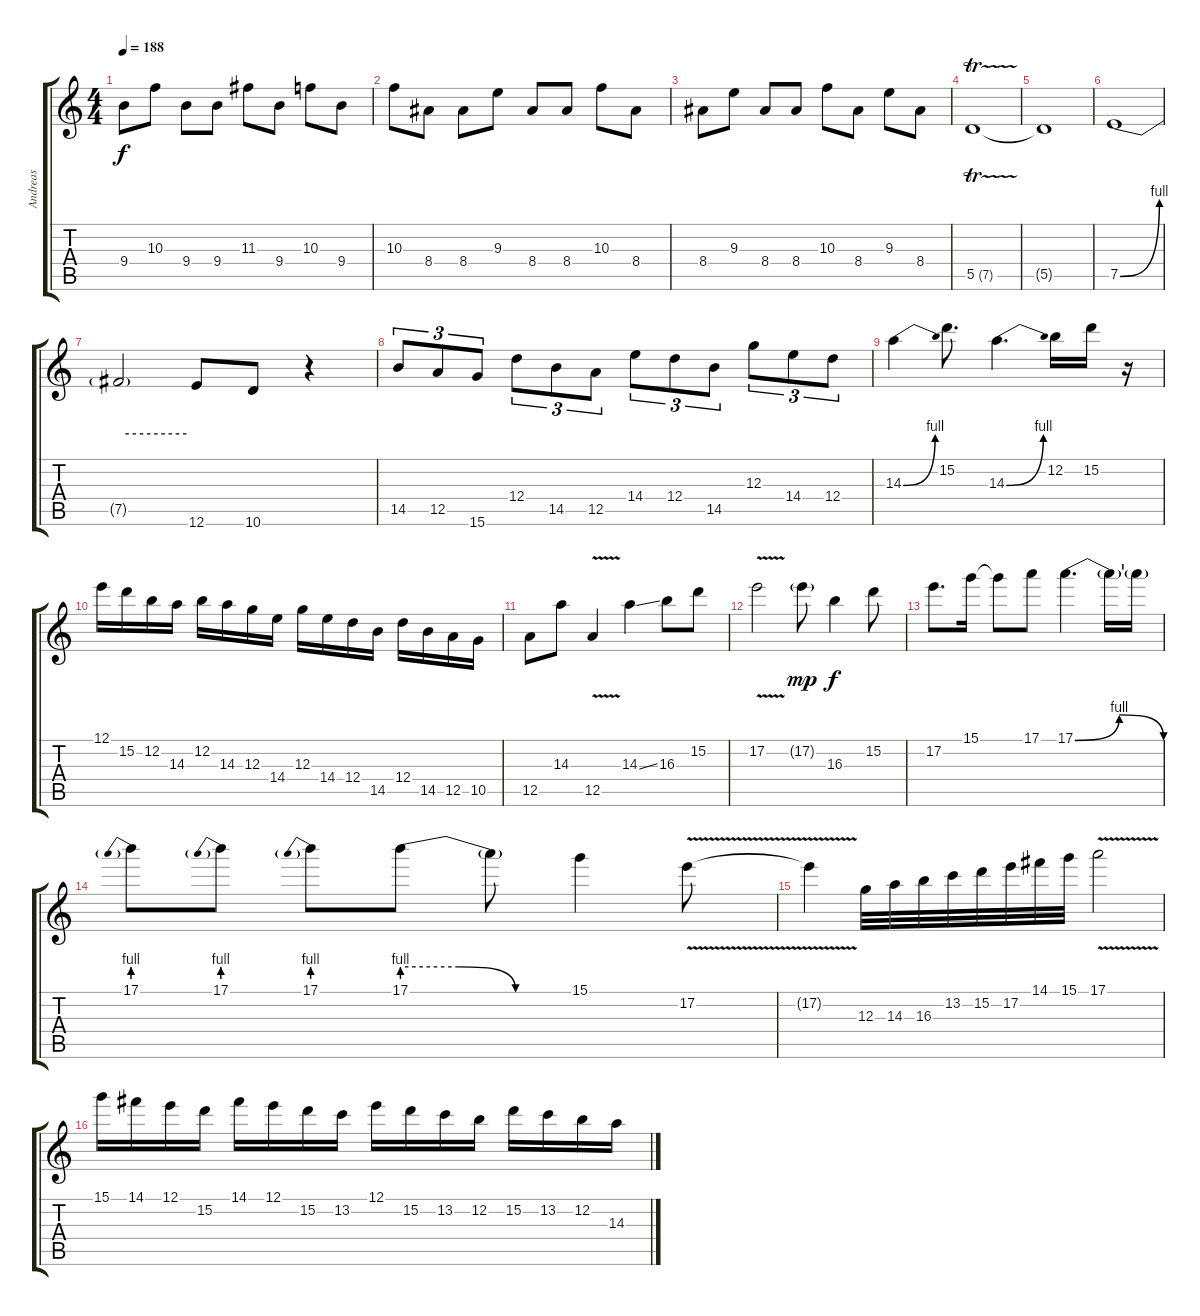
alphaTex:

\track ("Andreas" "Andreas") {instrument distortionguitar}
\staff {score tabs}
\tuning (E4 B3 G3 D3 A2 E2) {hide}
\ts (4 4)
\tempo 188
\clef g2
\ks c
9.4.8{dy f} 10.3.8 9.4.8 9.4.8 11.3.8 9.4.8 10.3.8 9.4.8 |
10.3.8 8.4.8 8.4.8 9.3.8 8.4.8 8.4.8 10.3.8 8.4.8 |
8.4.8 9.3.8 8.4.8 8.4.8 10.3.8 8.4.8 9.3.8 8.4.8 |
5.5{tr (7 16)}.1 |
5.5{t}.1 |
7.5{be (bend 0 0 60 4)}.1 |
7.5{be (hold 0 4 60 4) t}.2 12.6.8 10.6.8 r.4 |
14.5.8{tu (3 2)} 12.5.8{tu (3 2)} 15.6.8{tu (3 2)} 12.4.8{tu (3 2)} 14.5.8{tu (3 2)} 12.5.8{tu (3 2)} 14.4.8{tu (3 2)} 12.4.8{tu (3 2)} 14.5.8{tu (3 2)} 12.3.8{tu (3 2)} 14.4.8{tu (3 2)} 12.4.8{tu (3 2)} |
14.3{be (bend 0 0 60 4)}.4 15.2.8{d} 14.3{be (bend 0 0 60 4)}.4{d} 12.2.16 15.2.16 r.16 |
12.1.16 15.2.16 12.2.16 14.3.16 12.2.16 14.3.16 12.3.16 14.4.16 12.3.16 14.4.16 12.4.16 14.5.16 12.4.16 14.5.16 12.5.16 10.5.16 |
12.5.8 14.3.8 12.5{v}.4 14.3{ss}.4 16.3.8 15.2.8 |
17.2{v}.2 17.2{g}.8{dy mp} 16.3.4{dy f} 15.2.8 |
17.2.8{d} 15.1.16 15.1{t}.8 17.1.8 17.1{be (bendrelease 0 0 30 4 50 4 60 0)}.4{d} 17.1{t}.16 17.1{t}.16 |
17.1{be (prebend 0 4 60 4)}.8 17.1{be (prebend 0 4 60 4)}.8 17.1{be (prebend 0 4 60 4)}.8 17.1{be (custom 0 4 20 4 40 0 60 0)}.8 17.1{t}.8 15.1.4 17.2{v}.8 |
17.2{t}.4 12.3.32 14.3.32 16.3.32 13.2.32 15.2.32 17.2.32 14.1.32 15.1.32 17.1{v}.2 |
15.1.16 14.1.16 12.1.16 15.2.16 14.1.16 12.1.16 15.2.16 13.2.16 12.1.16 15.2.16 13.2.16 12.2.16 15.2.16 13.2.16 12.2.16 14.3.16
